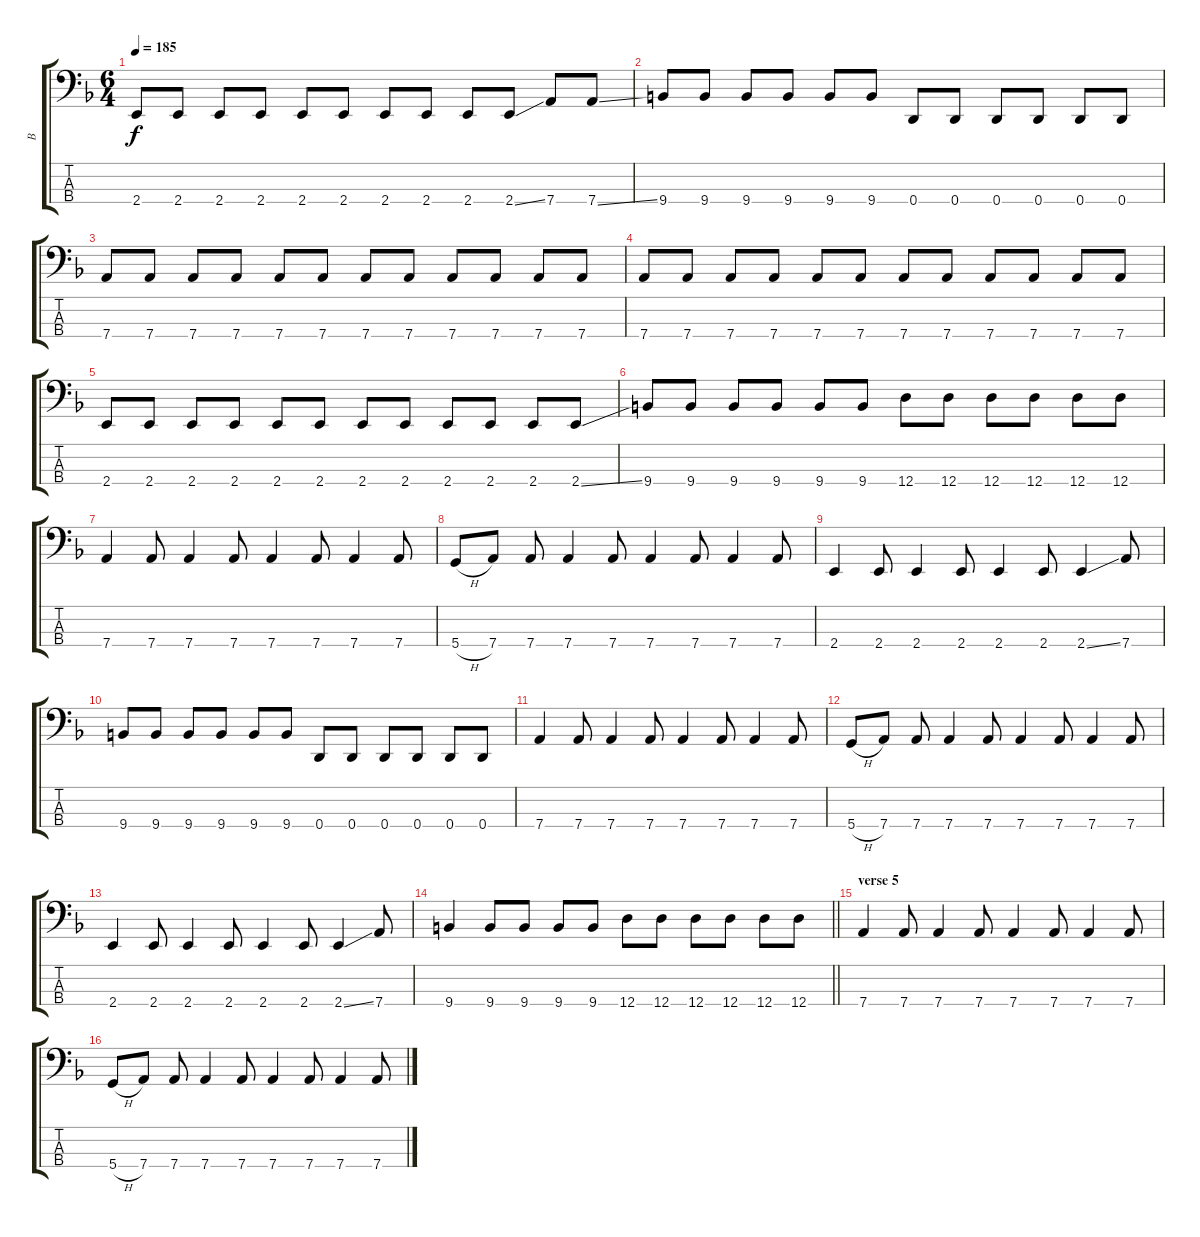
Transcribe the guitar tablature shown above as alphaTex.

\track ("B" "B") {instrument electricbassfinger}
\staff {score tabs}
\tuning (F2 C2 G1 D1) {hide}
\ts (6 4)
\tempo 185
\clef f4
\ks dminor
2.4.8{dy f} 2.4.8 2.4.8 2.4.8 2.4.8 2.4.8 2.4.8 2.4.8 2.4.8 2.4{ss}.8 7.4.8 7.4{ss}.8 |
9.4.8 9.4.8 9.4.8 9.4.8 9.4.8 9.4.8 0.4.8 0.4.8 0.4.8 0.4.8 0.4.8 0.4.8 |
7.4.8 7.4.8 7.4.8 7.4.8 7.4.8 7.4.8 7.4.8 7.4.8 7.4.8 7.4.8 7.4.8 7.4.8 |
7.4.8 7.4.8 7.4.8 7.4.8 7.4.8 7.4.8 7.4.8 7.4.8 7.4.8 7.4.8 7.4.8 7.4.8 |
2.4.8 2.4.8 2.4.8 2.4.8 2.4.8 2.4.8 2.4.8 2.4.8 2.4.8 2.4.8 2.4.8 2.4{ss}.8 |
9.4.8 9.4.8 9.4.8 9.4.8 9.4.8 9.4.8 12.4.8 12.4.8 12.4.8 12.4.8 12.4.8 12.4.8 |
7.4.4 7.4.8 7.4.4 7.4.8 7.4.4 7.4.8 7.4.4 7.4.8 |
5.4{h}.8 7.4.8 7.4.8 7.4.4 7.4.8 7.4.4 7.4.8 7.4.4 7.4.8 |
2.4.4 2.4.8 2.4.4 2.4.8 2.4.4 2.4.8 2.4{ss}.4 7.4.8 |
9.4.8 9.4.8 9.4.8 9.4.8 9.4.8 9.4.8 0.4.8 0.4.8 0.4.8 0.4.8 0.4.8 0.4.8 |
7.4.4 7.4.8 7.4.4 7.4.8 7.4.4 7.4.8 7.4.4 7.4.8 |
5.4{h}.8 7.4.8 7.4.8 7.4.4 7.4.8 7.4.4 7.4.8 7.4.4 7.4.8 |
2.4.4 2.4.8 2.4.4 2.4.8 2.4.4 2.4.8 2.4{ss}.4 7.4.8 |
\barLineRight lightlight
9.4.4 9.4.8 9.4.8 9.4.8 9.4.8 12.4.8 12.4.8 12.4.8 12.4.8 12.4.8 12.4.8 |
\section ("" "verse 5")
7.4.4 7.4.8 7.4.4 7.4.8 7.4.4 7.4.8 7.4.4 7.4.8 |
5.4{h}.8 7.4.8 7.4.8 7.4.4 7.4.8 7.4.4 7.4.8 7.4.4 7.4.8
